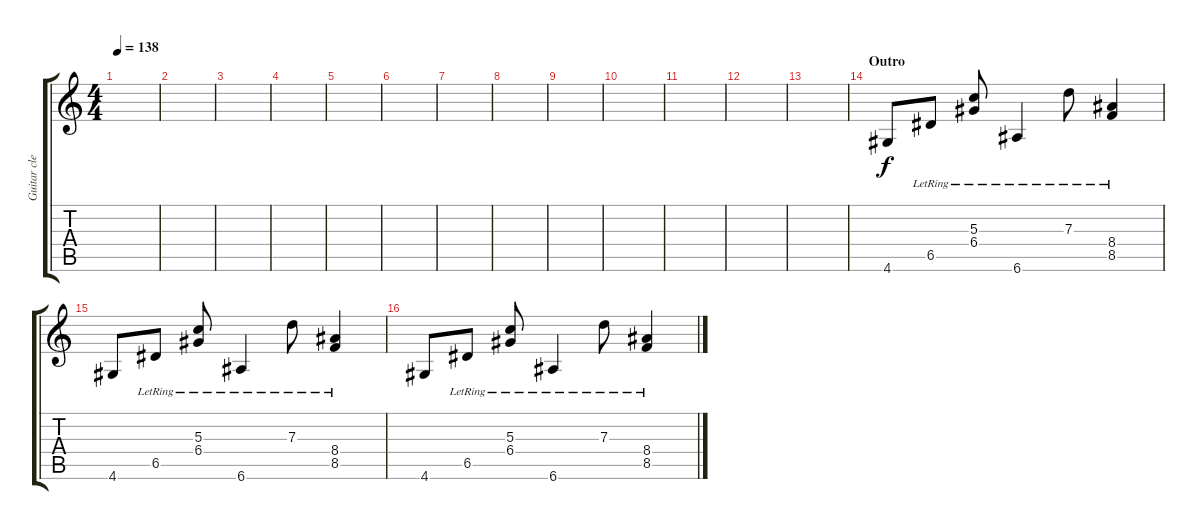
\track ("Guitar clean" "Guitar cle") {instrument electricguitarclean}
\staff {score tabs}
\tuning (E4 B3 G3 D3 A2 E2) {hide}
\ts (4 4)
\tempo 138
\clef g2
\ks c
|
|
|
|
|
|
|
|
|
|
|
|
|
\section ("" "Outro")
4.6.8{volume 10} 6.5{lr}.8 (5.3{lr} 6.4{lr}).8 6.6{lr}.4 7.3{lr}.8 (8.4 8.5{lr}).4 |
4.6.8 6.5{lr}.8 (5.3{lr} 6.4{lr}).8 6.6{lr}.4 7.3{lr}.8 (8.4 8.5{lr}).4 |
4.6.8 6.5{lr}.8 (5.3{lr} 6.4{lr}).8 6.6{lr}.4 7.3{lr}.8 (8.4 8.5{lr}).4
